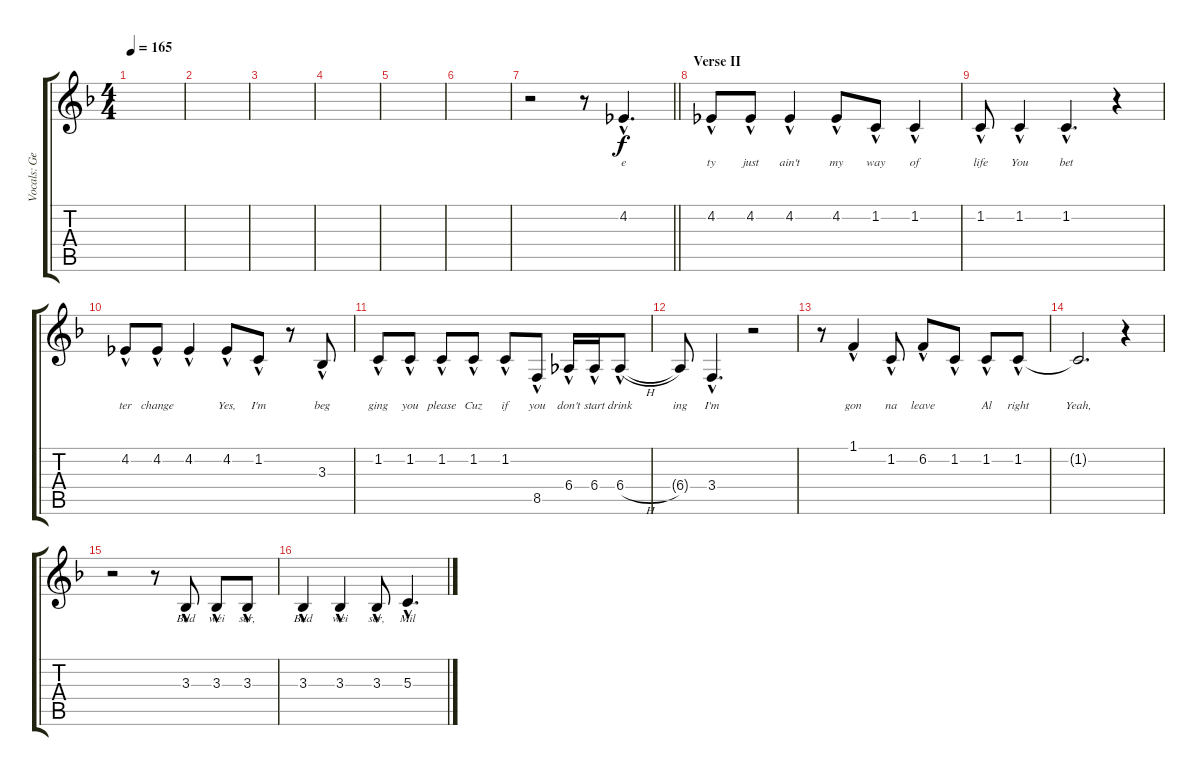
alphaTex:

\track ("Vocals: George" "Vocals: Ge") {instrument lead2sawtooth}
\staff {score tabs}
\tuning (E4 B3 G3 D3 A2 E2) {hide}
\ts (4 4)
\tempo 165
\clef g2
\ks f
|
|
|
|
|
|
\barLineRight lightlight
r.2 r.8 4.2{hac}.4{d lyrics (0 "e") lyrics (1 "") lyrics (2 "") lyrics (3 "") lyrics (4 "")} |
\section ("" "Verse II")
4.2{hac}.8{lyrics (0 "ty") lyrics (1 "") lyrics (2 "") lyrics (3 "") lyrics (4 "")} 4.2{hac}.8{lyrics (0 "just") lyrics (1 "") lyrics (2 "") lyrics (3 "") lyrics (4 "")} 4.2{hac}.4{lyrics (0 "ain't") lyrics (1 "") lyrics (2 "") lyrics (3 "") lyrics (4 "")} 4.2{hac}.8{lyrics (0 "my") lyrics (1 "") lyrics (2 "") lyrics (3 "") lyrics (4 "")} 1.2{hac}.8{lyrics (0 "way") lyrics (1 "") lyrics (2 "") lyrics (3 "") lyrics (4 "")} 1.2{hac}.4{lyrics (0 "of") lyrics (1 "") lyrics (2 "") lyrics (3 "") lyrics (4 "")} |
1.2{hac}.8{lyrics (0 "life") lyrics (1 "") lyrics (2 "") lyrics (3 "") lyrics (4 "")} 1.2{hac}.4{lyrics (0 "You") lyrics (1 "") lyrics (2 "") lyrics (3 "") lyrics (4 "")} 1.2{hac}.4{d lyrics (0 "bet") lyrics (1 "") lyrics (2 "") lyrics (3 "") lyrics (4 "")} r.4 |
4.2{hac}.8{lyrics (0 "ter") lyrics (1 "") lyrics (2 "") lyrics (3 "") lyrics (4 "")} 4.2{hac}.8{lyrics (0 "change") lyrics (1 "") lyrics (2 "") lyrics (3 "") lyrics (4 "")} 4.2{hac}.4{lyrics (0 "") lyrics (1 "") lyrics (2 "") lyrics (3 "") lyrics (4 "")} 4.2{hac}.8{lyrics (0 "Yes,") lyrics (1 "") lyrics (2 "") lyrics (3 "") lyrics (4 "")} 1.2{hac}.8{lyrics (0 "I'm") lyrics (1 "") lyrics (2 "") lyrics (3 "") lyrics (4 "")} r.8 3.3{hac}.8{lyrics (0 "beg") lyrics (1 "") lyrics (2 "") lyrics (3 "") lyrics (4 "")} |
1.2{hac}.8{lyrics (0 "ging") lyrics (1 "") lyrics (2 "") lyrics (3 "") lyrics (4 "")} 1.2{hac}.8{lyrics (0 "you") lyrics (1 "") lyrics (2 "") lyrics (3 "") lyrics (4 "")} 1.2{hac}.8{lyrics (0 "please") lyrics (1 "") lyrics (2 "") lyrics (3 "") lyrics (4 "")} 1.2{hac}.8{lyrics (0 "Cuz") lyrics (1 "") lyrics (2 "") lyrics (3 "") lyrics (4 "")} 1.2{hac}.8{lyrics (0 "if") lyrics (1 "") lyrics (2 "") lyrics (3 "") lyrics (4 "")} 8.5{hac}.8{lyrics (0 "you") lyrics (1 "") lyrics (2 "") lyrics (3 "") lyrics (4 "")} 6.4{hac}.16{lyrics (0 "don't") lyrics (1 "") lyrics (2 "") lyrics (3 "") lyrics (4 "")} 6.4{hac}.16{lyrics (0 "start") lyrics (1 "") lyrics (2 "") lyrics (3 "") lyrics (4 "")} 6.4{h hac}.8{lyrics (0 "drink") lyrics (1 "") lyrics (2 "") lyrics (3 "") lyrics (4 "")} |
6.4{t}.8{lyrics (0 "ing") lyrics (1 "") lyrics (2 "") lyrics (3 "") lyrics (4 "")} 3.4{hac}.4{d lyrics (0 "I'm") lyrics (1 "") lyrics (2 "") lyrics (3 "") lyrics (4 "")} r.2 |
r.8 1.1{hac}.4{lyrics (0 "gon") lyrics (1 "") lyrics (2 "") lyrics (3 "") lyrics (4 "")} 1.2{hac}.8{lyrics (0 "na") lyrics (1 "") lyrics (2 "") lyrics (3 "") lyrics (4 "")} 6.2{hac}.8{lyrics (0 "leave") lyrics (1 "") lyrics (2 "") lyrics (3 "") lyrics (4 "")} 1.2{hac}.8{lyrics (0 "") lyrics (1 "") lyrics (2 "") lyrics (3 "") lyrics (4 "")} 1.2{hac}.8{lyrics (0 "Al") lyrics (1 "") lyrics (2 "") lyrics (3 "") lyrics (4 "")} 1.2{hac}.8{lyrics (0 "right") lyrics (1 "") lyrics (2 "") lyrics (3 "") lyrics (4 "")} |
1.2{t}.2{d lyrics (0 "Yeah,") lyrics (1 "") lyrics (2 "") lyrics (3 "") lyrics (4 "")} r.4 |
r.2 r.8 3.3{hac}.8{lyrics (0 "Bud") lyrics (1 "") lyrics (2 "") lyrics (3 "") lyrics (4 "")} 3.3{hac}.8{lyrics (0 "wei") lyrics (1 "") lyrics (2 "") lyrics (3 "") lyrics (4 "")} 3.3{hac}.8{lyrics (0 "ser,") lyrics (1 "") lyrics (2 "") lyrics (3 "") lyrics (4 "")} |
3.3{hac}.4{lyrics (0 "Bud") lyrics (1 "") lyrics (2 "") lyrics (3 "") lyrics (4 "")} 3.3{hac}.4{lyrics (0 "wei") lyrics (1 "") lyrics (2 "") lyrics (3 "") lyrics (4 "")} 3.3{hac}.8{lyrics (0 "ser,") lyrics (1 "") lyrics (2 "") lyrics (3 "") lyrics (4 "")} 5.3{hac}.4{d lyrics (0 "Mil") lyrics (1 "") lyrics (2 "") lyrics (3 "") lyrics (4 "")}
